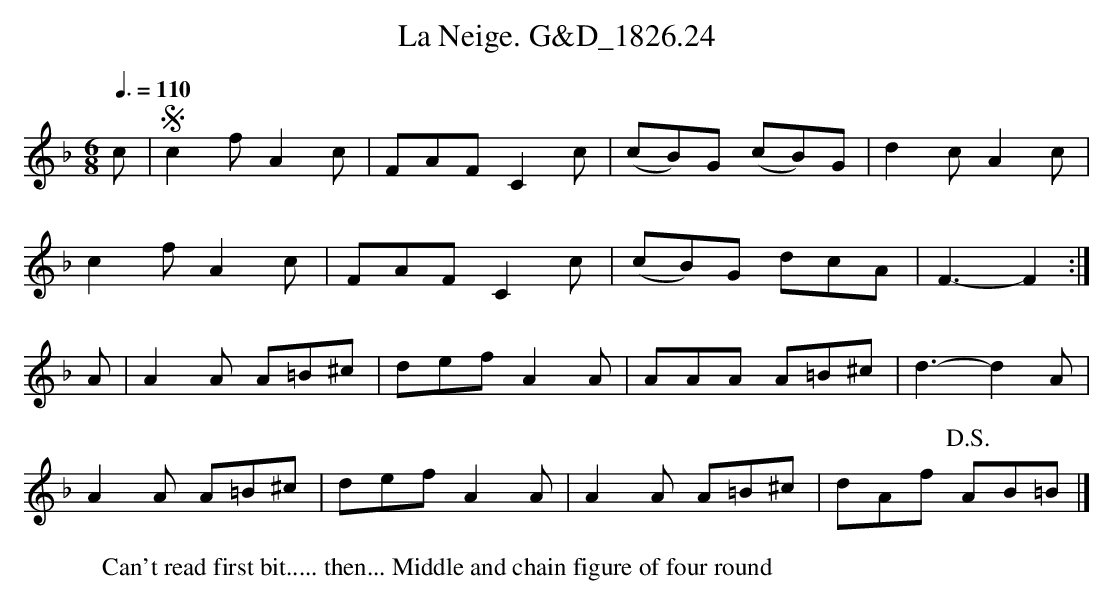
X:1
T:La Neige. G&D_1826.24
M:6/8
L:1/8
Q:3/8=110
W: Can't read first bit..... then... Middle and chain figure of four round
K:F
c |!segno! c2f A2c | FAF C2c | (cB)G (cB)G | d2c A2c |
c2f A2c | FAF C2c | (cB)G dcA | F3-F2 :|
A | A2A A=B^c | def A2A | AAA A=B^c | d3-d2 A |
A2A A=B^c | def A2A | A2A A=B^c | dAf !D.S.!AB=B |]
